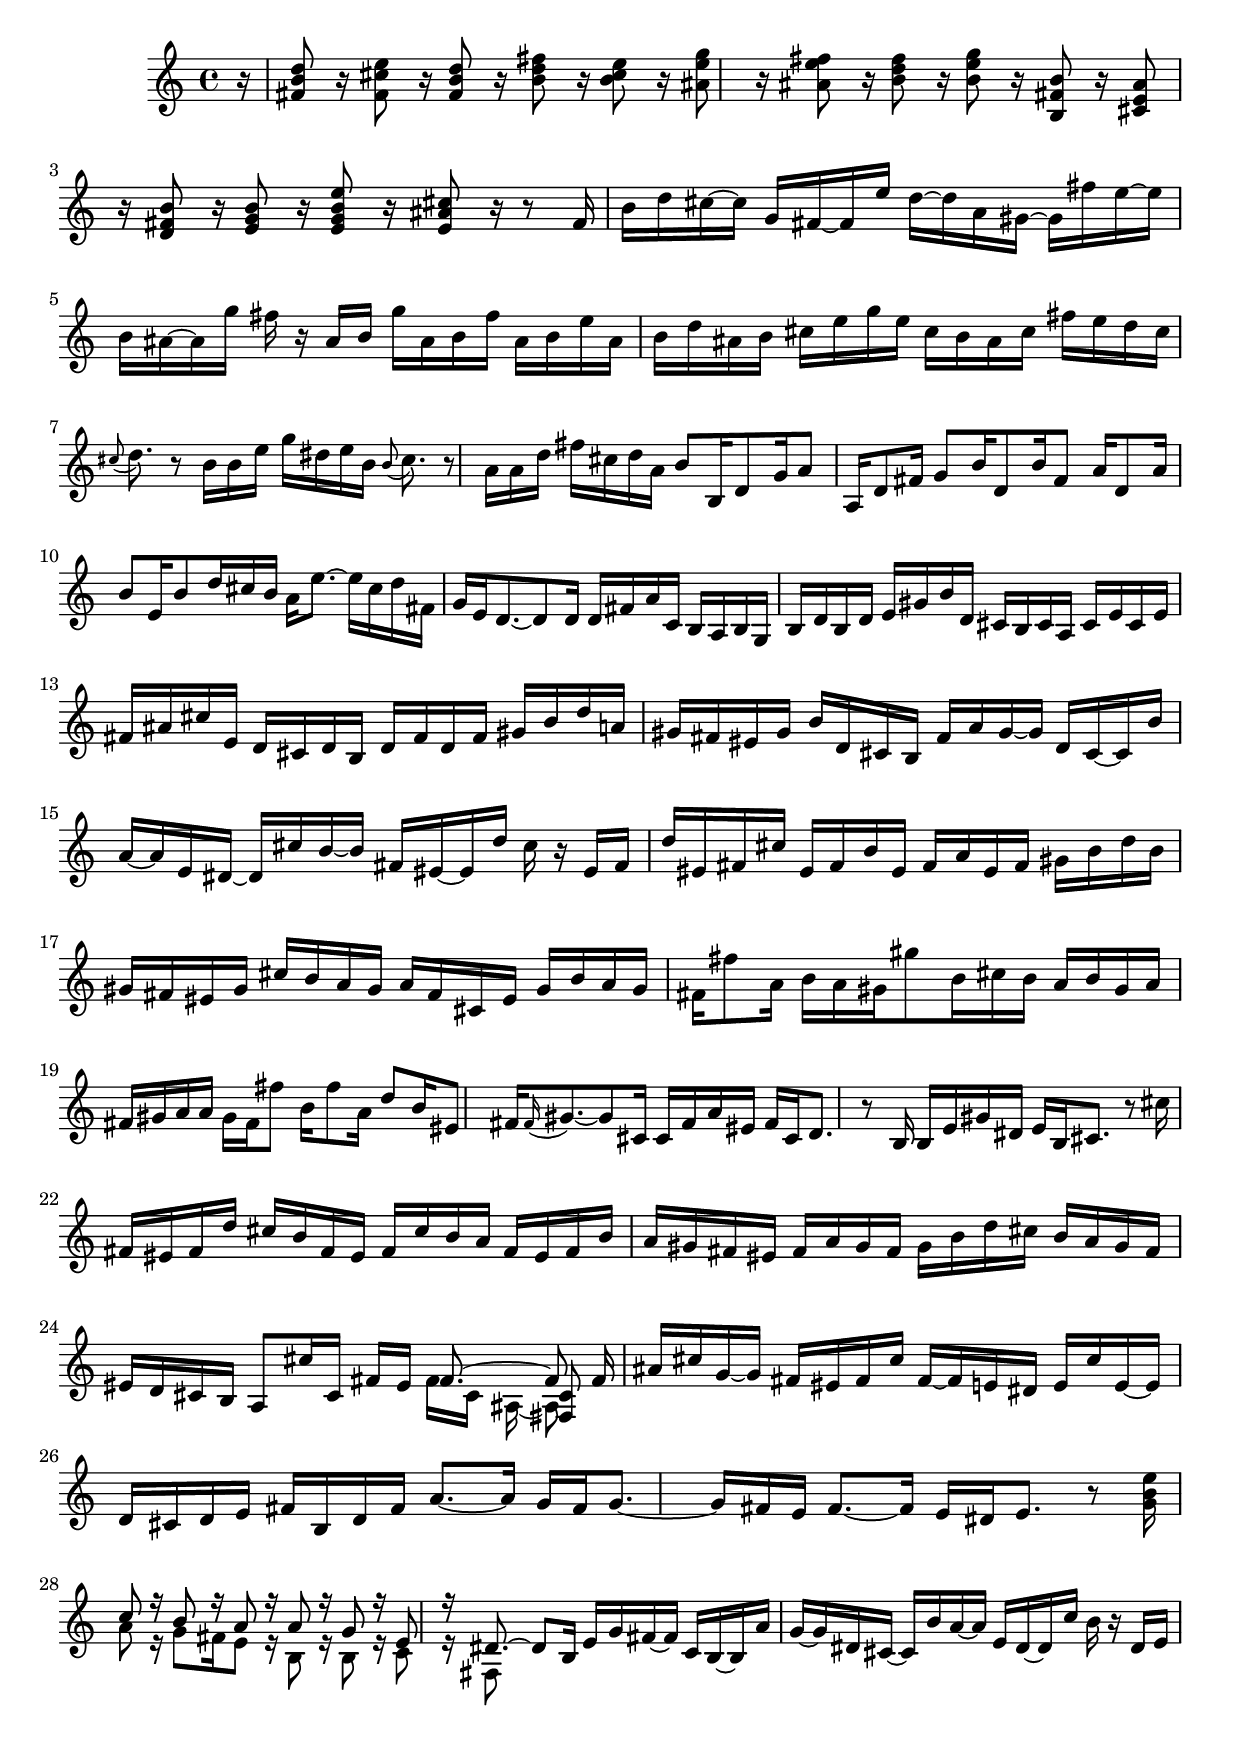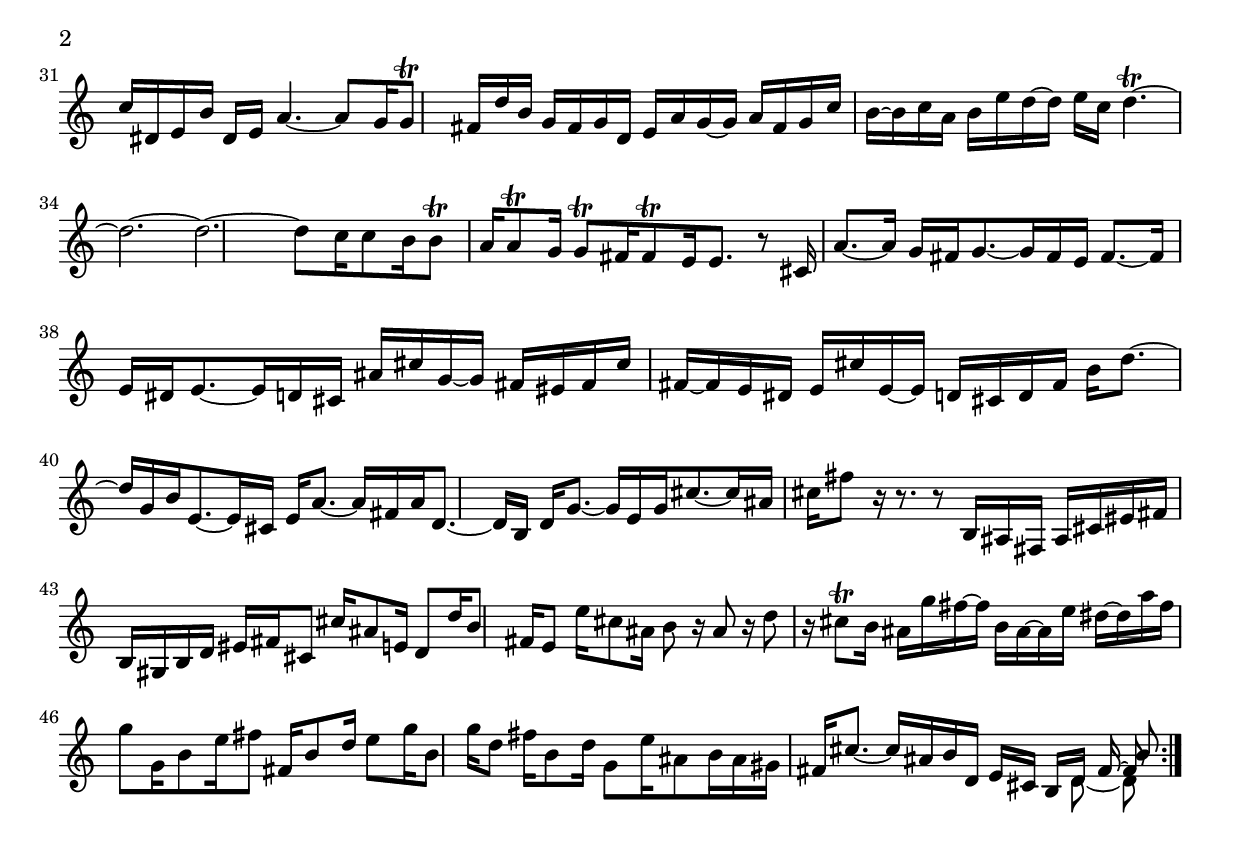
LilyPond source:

% Sonata for Flute and Harpsichord BWV 1030 in B minor III Presto

%{
    Copyright 2018 Edmundo Carmona Antoranz. Released under CC 4.0 by-sa
    Original Manuscript is public domain
%}


\version "2.18.2"

\time 12/16
\key b \minor
    
\relative c' {
    
    \partial 16 r16
    
    % 1
    < d' b fis >8 r16 < e cis fis, >8 r16 < d b fis>8 r16 < fis d b >8 r16
    
    % 2
    < e cis b >8 r16 < g e ais, >8 r 16 < fis e ais, >8 r16 < fis d b >8 r16
    
    %3
    % 2nd system starts here
    < g e b >8 r16 < b, fis b, >8 r16 < ais e cis >8 r16 < b fis d >8 r16
    
    % 4
    < b g e >8 r16 < e b g e >8 r16 < cis ais e >8 r16 r8 fis,16
    
    % 5
    b d cis~ cis g fis~ fis e' d~ d a gis~
    
    % 6
    gis fis' e~ e b ais~ ais g' fis r ais, b
    
    % 7
    % 3rd system starts here
    g' ais, b fis' ais, b e ais, b d ais b
    
    % 8
    cis e g e cis b ais cis fis e d cis
    
    % 9
    \appoggiatura cis8 d8. r8 b16 b e g dis e b
    
    % 10
    \appoggiatura b8 cis8. r8 a16 a d fis cis d a
    
    % 11
    % 4th system starts on 2nd beat
    b8 b,16 d8 g16 a8 a,16 d8 fis16
    
    % 12
    g8 b16 d,8 b'16 fis8 a16 d,8 a'16
    
    % 13
    b8 e,16 b'8 d16 cis b a e'8.~
    
    % 14
    e16 cis d fis, g e d8.~ d8 d16
    
    % 15
    d fis a c, b a b g b d b d
    
    % 16
    % next page starts here
    e gis b d, cis b cis a cis e cis e
    
    % 17
    fis ais cis e, d cis d b d fis d fis
    
    % 18
    gis b d a gis fis eis gis b d, cis b
    
    % 19
    fis' a gis~ gis d cis~ cis b' a~ a e dis~
    
    % 20
    % 2nd system starts on 2nd beat
    dis cis' b~ b fis eis~ eis d' cis r eis, fis
    
    % 21
    d' eis, fis cis' eis, fis b eis, fis a eis fis
    
    % 22
    gis b d b gis fis eis gis cis b a gis
    
    % 23
    a fis cis eis gis b a gis fis fis'8 a,16
    
    % 24
    % 3rd system starts on 3rd beat
    b a gis gis'8 b,16 cis b a b gis a
    
    % 25
    fis gis a a gis fis fis'8 b,16 fis'8 a,16
    
    % 26
    d8 b16 eis,8 fis16 \appoggiatura fis gis8.~ gis8 cis,16
    
    % 27
    cis fis a eis fis cis d8. r8 b16
    
    % 28
    % 4th system starts here
    b e gis dis e b cis8. r8 cis'16
     
    % 29
    fis, eis fis d' cis b fis eis fis cis' b a
    
    % 30
    fis eis fis b a gis fis eis fis a gis fis
    
    % 31
    gis b d cis b a gis fis eis d cis b
    
    % 32
    % 5th system starts here
    a8 cis'16 cis,16 fis eis <<
        { fis8.~ fis8 }
        \\
        { fis16 cis ais~ ais8 }
        \\
        { s8. < cis fis, >8 }
    >>
    \bar ":.."
    fis16
    
    % 33
    ais cis g~ g fis eis fis cis' fis,~ fis e dis
    
    % 34
    e cis' e,~ e d cis d e fis b, d fis
    
    % 35
    % 6th system starts on 3rd beat
    a8.~ a16 g fis g8.~ g16 fis e
    
    % 36
    fis8.~ fis16 e dis e8. r8 < g b e >16
    
    % 37
    <<
        { c8 r16 b8 r16 a8 r16 a8 r16 }
        \\
        { a8 r16 g8 fis16 e8 r16 b8 r16 }
    >>
    
    % 38
    <<
        { g'8 r16 e8 r16 dis8.~ dis8 b16 }
        \\
        { b8 r16 c8 r16 fis,8 }
    >>
    
    % 39
    % next page starts on 3rd beat
    e'16 g fis~ fis c b~ b a' g~ g dis cis~
    
    % 40
    cis b' a~ a e dis~ dis c' b r dis, e
    
    % 41
    c' dis, e b' dis, e a4.~
    
    % 42
    a8 g16 g8\trill fis16 d' b g fis g d
    
    % 43
    % 2nd system starts on 3rd beat
    e a g~ g a fis g c b~ b c a
    
    % 44
    b e d~ d e c d4.\trill~
    
    % 45
    d2.~
    
    % 46
    d~
    
    % 47
    % 3rd system starts on 3rd beat
    d8 c16 c8 b16 b8\trill a16 a8\trill g16
    
    % 48
    g8\trill fis16 fis8\trill e16 e8. r8 cis16
    
    % 49
    a'8.~ a16 g fis g8.~ g16 fis e
    
    % 50
    fis8.~ fis16 e dis e8.~ e16 d cis
    
    % 51
    % 4th system starts here
    ais' cis g~ g fis eis fis cis' fis,~ fis e dis
    
    % 52
    e cis' e,~ e d cis d fis b d8.~
    
    % 53
    d16 g, b e,8.~ e16 cis e a8.~
    
    % 54
    a16 fis a d,8.~ d16 b d g8.~
    
    % 55
    % 5th system starts here
    g16 e g cis8.~ cis16 ais cis fis8 r16
    
    % 56
    r8. r8 b,,16 ais fis ais cis eis fis
    
    % 57
    b, gis b d eis fis cis8 cis'16 ais8 e16
    
    % 58
    d8 d'16 b8 fis16 e8 e'16 cis8 ais16
    
    % 59
    % 6th system starts here
    b8 r16 ais8 r16 d8 r16 cis8\trill b16
    
    % 60
    ais g' fis~ fis b, ais~ ais e' dis~ dis a' fis
    
    % 61
    g8 g,16 b8 e16 fis8 fis,16 b8 d16
    
    % 62
    e8 g16 b,8 g'16 d8 fis16 b,8 d16
    
    % 63
    g,8 e'16 ais,8 b16 ais gis fis cis'8.~
    
    % 64
    cis16 ais b d, e cis <<
        { b d fis~ fis8 }
        \\
        { s16 d8~ d8 }
        \\
        { s8. b'8 }
    >>
    
    \bar ":|."
    
}
